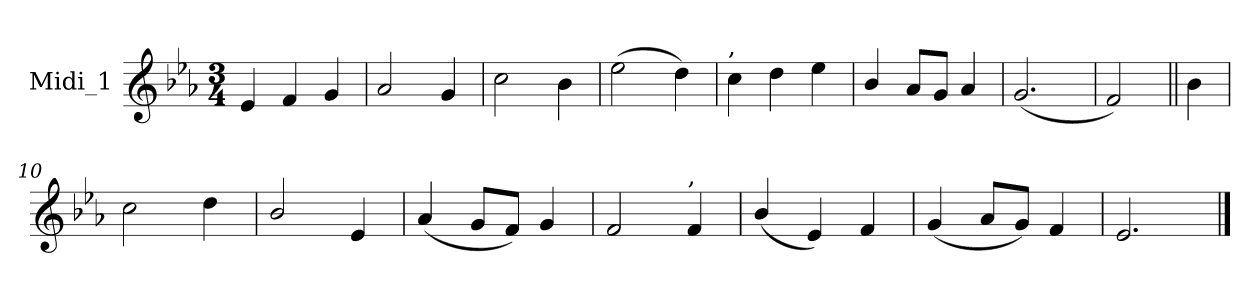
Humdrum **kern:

**kern
*part1
*staff1
*I"Midi_1
*clefG2
*k[b-e-a-]
*E-:
*M3/4
=1
4e-
4f
4g
=2
2a-
4g
=3
2cc
4b-
=4
(>2ee-
4dd)
=5
!LO:TX:a:t=,
4cc
4dd
4ee-
=6
4b-/
8a-L
8gJ
4a-
=7
(<2.g
=8
2f)
!!LO:LB:g=z
=9||
4b-
=10
2cc
4dd
=11
2b-/
4e-
=12
(<4a-
8gL
8fJ)
4g
=13
2f
!LO:TX:a:t=,
4f
=14
(<4b-/
4e-)
4f
=15
(<4g
8a-L
8gJ)
4f
=16
2.e-
==
*-
